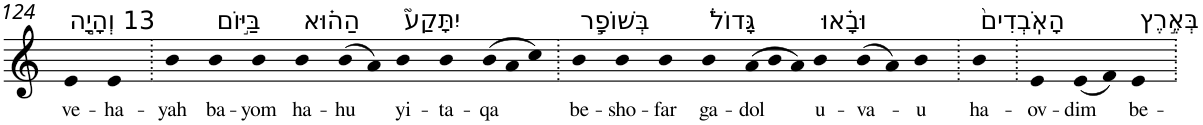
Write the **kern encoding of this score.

**kern	**text
*part1	*part1
*staff1	*staff1
*I"Piano	*
*I'Pno	*
!!LO:PB:g=z
*clefG2	*
*k[]	*
=124	=124
!LO:TX:a:t=13 וְהָיָ֣ה	!
!	!LO:LY:b
4e	ve-
!	!LO:LY:b
4e	-ha-
=125.	=125.
!	!LO:LY:b
4b	-yah
!LO:TX:a:t=בַּיּ֣וֹם	!
!	!LO:LY:b
4b	ba-
!	!LO:LY:b
4b	-yom
!LO:TX:a:t=הַה֗וּא	!
!	!LO:LY:b
4b	ha-
!	!LO:LY:b
(8b	-hu
8a)	.
!LO:TX:a:t=יִתָּקַע֮	!
!	!LO:LY:b
4b	yi-
!	!LO:LY:b
4b	-ta-
!	!LO:LY:b
(12b	-qa
12a	.
12cc)	.
=126.	=126.
!LO:TX:a:t=בְּשׁוֹפָ֣ר	!
!	!LO:LY:b
4b	be-
!	!LO:LY:b
4b	-sho-
!	!LO:LY:b
4b	-far
!LO:TX:a:t=גָּדוֹל֒	!
!	!LO:LY:b
4b	ga-
!	!LO:LY:b
(12a	-dol
12b	.
12a)	.
!LO:TX:a:t=וּבָ֗אוּ	!
!	!LO:LY:b
4b	u-
!	!LO:LY:b
(8b	-va-
8a)	.
!	!LO:LY:b
4b	-u
=127.	=127.
!LO:TX:a:t=הָאֹֽבְדִים֙	!
!	!LO:LY:b
4b	ha-
=128.	=128.
!	!LO:LY:b
4e	-ov-
!	!LO:LY:b
(8e	-dim
8f)	.
!LO:TX:a:t=בְּאֶ֣רֶץ	!
!	!LO:LY:b
4e	be-
=.	=.
*-	*-
